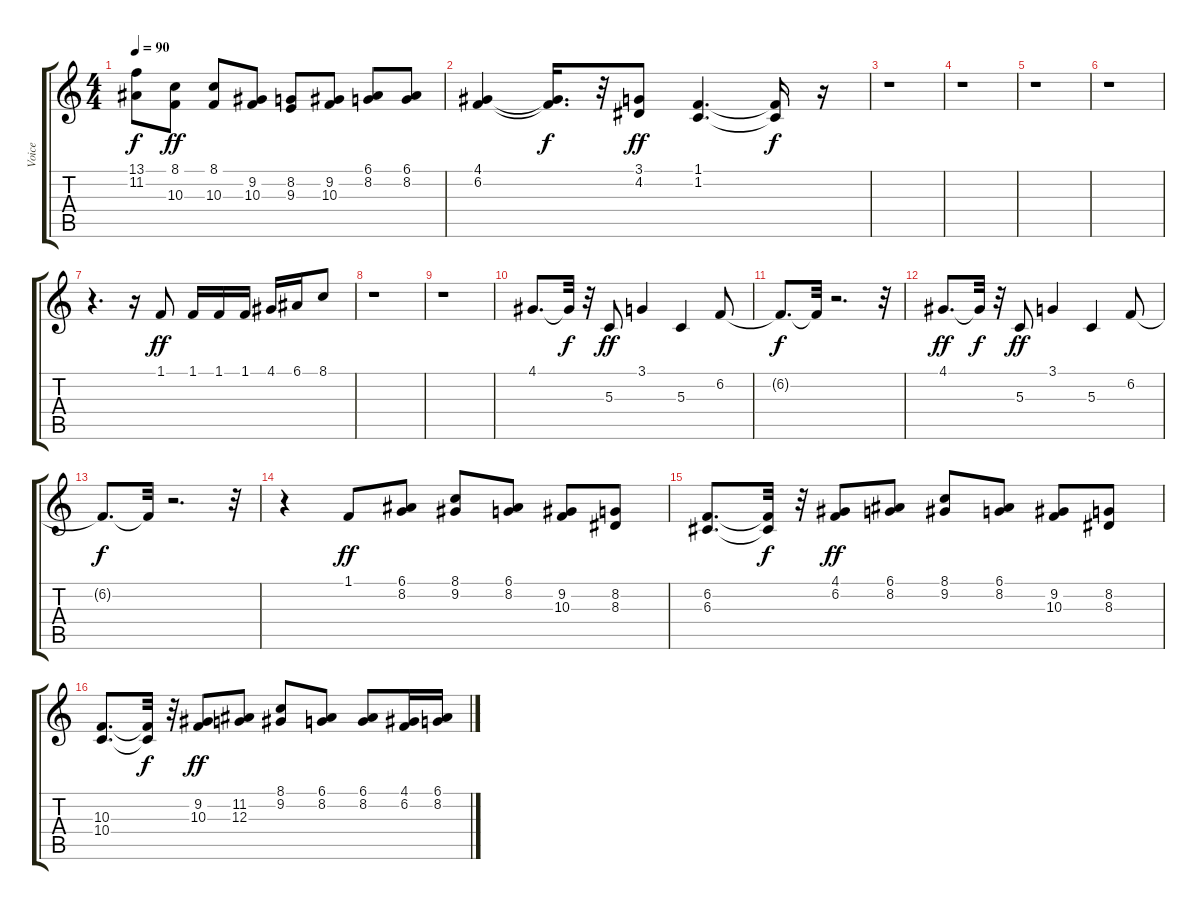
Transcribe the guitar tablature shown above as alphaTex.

\track ("Voice" "Voice") {instrument synthvoice}
\staff {score tabs}
\tuning (E4 B3 G3 D3 A2 E2) {hide}
\ts (4 4)
\tempo 90
\clef g2
\ks c
(13.1{t} 11.2{t}).8{dy f} (8.1 10.3).8{dy ff} (8.1 10.3).8 (9.2 10.3).8 (8.2 9.3).8 (9.2 10.3).8 (6.1 8.2).8 (6.1 8.2).8 |
(4.1 6.2).4 (4.1{t} 6.2{t}).16{d dy f} r.32 (3.1 4.2).8{dy ff} (1.1 1.2).4{d} (1.1{t} 1.2{t}).16{dy f} r.16 |
r.1 |
r.1 |
r.1 |
r.1 |
r.4{d} r.16 1.1.8{dy ff} 1.1.16 1.1.16 1.1.16 4.1.16 6.1.16 8.1.8 |
r.1 |
r.1 |
4.1.8{d} 4.1{t}.32{dy f} r.32 5.3.8{dy ff} 3.1.4 5.3.4 6.2.8 |
6.2{t}.8{d dy f} 6.2{t}.32 r.2{d} r.32 |
4.1.8{d dy ff} 4.1{t}.32{dy f} r.32 5.3.8{dy ff} 3.1.4 5.3.4 6.2.8 |
6.2{t}.8{d dy f} 6.2{t}.32 r.2{d} r.32 |
r.4 1.1.8{dy ff} (6.1 8.2).8 (8.1 9.2).8 (6.1 8.2).8 (9.2 10.3).8 (8.2 8.3).8 |
(6.2 6.3).8{d} (6.2{t} 6.3{t}).32{dy f} r.32 (4.1 6.2).8{dy ff} (6.1 8.2).8 (8.1 9.2).8 (6.1 8.2).8 (9.2 10.3).8 (8.2 8.3).8 |
(10.3 10.4).8{d} (10.3{t} 10.4{t}).32{dy f} r.32 (9.2 10.3).8{dy ff} (11.2 12.3).8 (8.1 9.2).8 (6.1 8.2).8 (6.1 8.2).8 (4.1 6.2).16 (6.1 8.2).16
